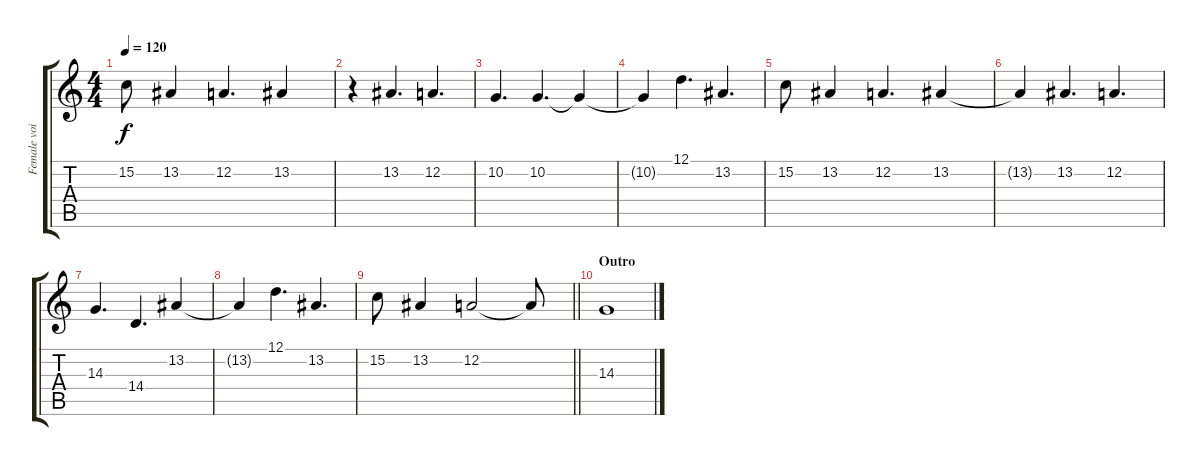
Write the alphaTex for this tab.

\track ("Female voice" "Female voi") {instrument choiraahs}
\staff {score tabs}
\tuning (D4 A3 F3 C3 G2 D2) {hide}
\ts (4 4)
\tempo 120
\clef g2
\ks c
15.2.8{dy f} 13.2.4 12.2.4{d} 13.2.4 |
r.4 13.2.4{d} 12.2.4{d} |
10.2.4{d} 10.2.4{d} 10.2{t}.4 |
10.2{t}.4 12.1.4{d} 13.2.4{d} |
15.2.8 13.2.4 12.2.4{d} 13.2.4 |
13.2{t}.4 13.2.4{d} 12.2.4{d} |
14.3.4{d} 14.4.4{d} 13.2.4 |
13.2{t}.4 12.1.4{d} 13.2.4{d} |
\barLineRight lightlight
15.2.8 13.2.4 12.2.2 12.2{t}.8 |
\section ("" "Outro")
14.3.1{volume 6}
